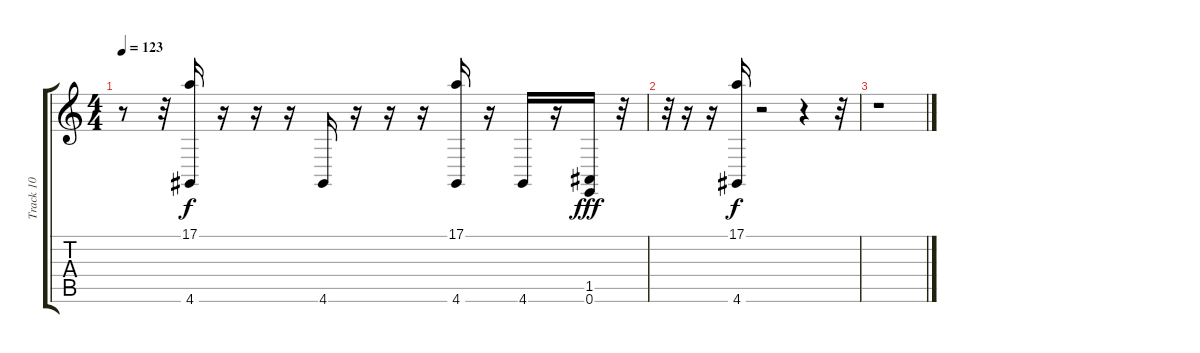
\track ("Track 10" "Track 10") {instrument acousticgrandpiano}
\staff {score tabs}
\tuning (E4 B3 G3 D3 A2 E2) {hide}
\ts (4 4)
\tempo 123
\clef g2
\ks c
r.8{dy fff} r.32 (17.1 4.6).16{dy f} r.16 r.16 r.16 4.6.16 r.16 r.16 r.16 (17.1 4.6).16 r.16 4.6.16 r.16 (1.5 0.6).16{dy fff} r.32 |
r.32 r.16 r.16 (17.1 4.6).16{dy f} r.2 r.4 r.32 |
r.1
